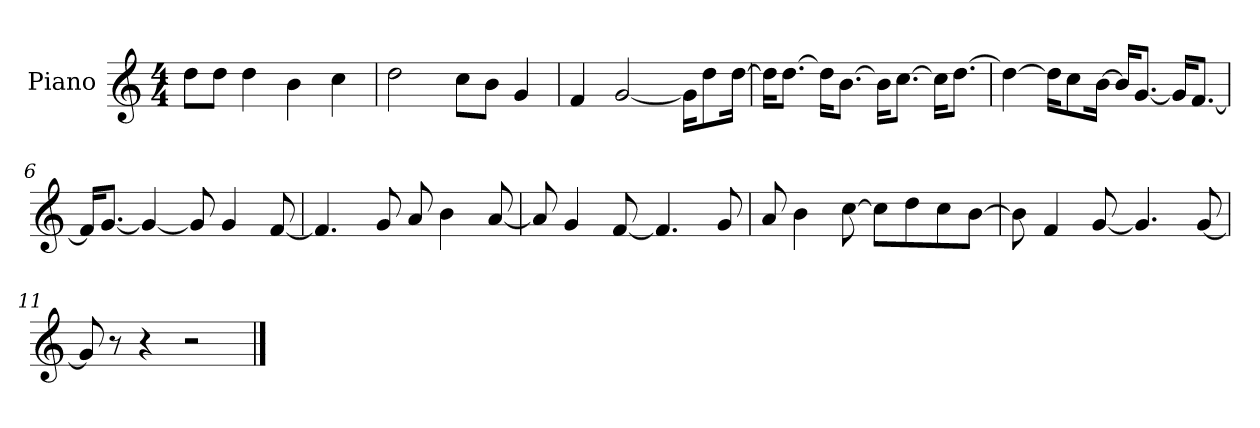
**kern
*part1
*staff1
*I"Piano
*I'P-no
*clefG2
*k[]
*M4/4
*MM90
=1
8dd\L
8dd\J
4dd\
4b\
4cc\
=2
2dd\
8cc\L
8b\J
4g/
=3
4f/
[2g/
16g\KL]
8dd\
[16dd\Jk
=4
16dd\KL]
[8.dd\J
16dd\KL]
[8.b\J
16b\KL]
[8.cc\J
16cc\KL]
[8.dd\J
=5
4dd\_
16dd\KL]
8cc\
[16b\Jk
16b/KL]
[8.g/J
16g/KL]
[8.f/J
!!LO:LB:g=z
=6
16f/KL]
[8.g/J
4g/_
8g/]
4g/
[8f/
=7
4.f/]
8g/
8a/
4b\
[8a/
=8
8a/]
4g/
[8f/
4.f/]
8g/
=9
8a/
4b\
[8cc\
8cc\L]
8dd\
8cc\
[8b\J
=10
8b\]
4f/
[8g/
4.g/]
[8g/
=11
8g/]
8r
4r
2r
==
*-
